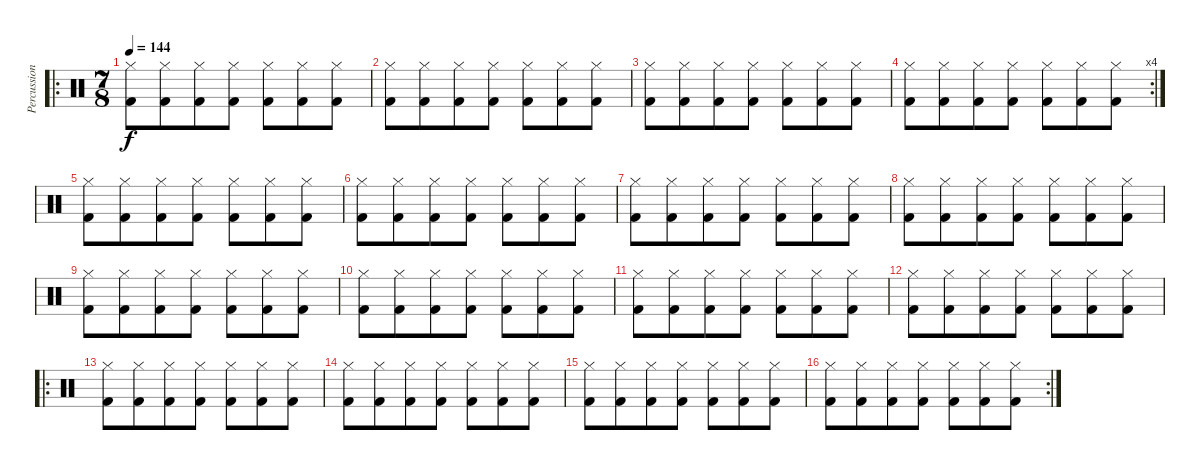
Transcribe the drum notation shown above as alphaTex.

\track ("Percussions" "Percussion") {instrument percussion}
\staff {score}
\articulation defaults
\ro
\ts (7 8)
\tempo 144
\clef neutral
\ks c
("Hi-Hat (closed)" "Kick (hit) 2").8{dy f} ("Hi-Hat (closed)" "Kick (hit) 2").8 ("Hi-Hat (closed)" "Kick (hit) 2").8 ("Hi-Hat (closed)" "Kick (hit) 2").8 ("Hi-Hat (closed)" "Kick (hit) 2").8 ("Hi-Hat (closed)" "Kick (hit) 2").8 ("Hi-Hat (closed)" "Kick (hit) 2").8 |
("Hi-Hat (closed)" "Kick (hit) 2").8 ("Hi-Hat (closed)" "Kick (hit) 2").8 ("Hi-Hat (closed)" "Kick (hit) 2").8 ("Hi-Hat (closed)" "Kick (hit) 2").8 ("Hi-Hat (closed)" "Kick (hit) 2").8 ("Hi-Hat (closed)" "Kick (hit) 2").8 ("Hi-Hat (closed)" "Kick (hit) 2").8 |
("Hi-Hat (closed)" "Kick (hit) 2").8 ("Hi-Hat (closed)" "Kick (hit) 2").8 ("Hi-Hat (closed)" "Kick (hit) 2").8 ("Hi-Hat (closed)" "Kick (hit) 2").8 ("Hi-Hat (closed)" "Kick (hit) 2").8 ("Hi-Hat (closed)" "Kick (hit) 2").8 ("Hi-Hat (closed)" "Kick (hit) 2").8 |
\rc 4
("Hi-Hat (closed)" "Kick (hit) 2").8 ("Hi-Hat (closed)" "Kick (hit) 2").8 ("Hi-Hat (closed)" "Kick (hit) 2").8 ("Hi-Hat (closed)" "Kick (hit) 2").8 ("Hi-Hat (closed)" "Kick (hit) 2").8 ("Hi-Hat (closed)" "Kick (hit) 2").8 ("Hi-Hat (closed)" "Kick (hit) 2").8 |
("Hi-Hat (closed)" "Kick (hit) 2").8 ("Hi-Hat (closed)" "Kick (hit) 2").8 ("Hi-Hat (closed)" "Kick (hit) 2").8 ("Hi-Hat (closed)" "Kick (hit) 2").8 ("Hi-Hat (closed)" "Kick (hit) 2").8 ("Hi-Hat (closed)" "Kick (hit) 2").8 ("Hi-Hat (closed)" "Kick (hit) 2").8 |
("Hi-Hat (closed)" "Kick (hit) 2").8 ("Hi-Hat (closed)" "Kick (hit) 2").8 ("Hi-Hat (closed)" "Kick (hit) 2").8 ("Hi-Hat (closed)" "Kick (hit) 2").8 ("Hi-Hat (closed)" "Kick (hit) 2").8 ("Hi-Hat (closed)" "Kick (hit) 2").8 ("Hi-Hat (closed)" "Kick (hit) 2").8 |
("Hi-Hat (closed)" "Kick (hit) 2").8 ("Hi-Hat (closed)" "Kick (hit) 2").8 ("Hi-Hat (closed)" "Kick (hit) 2").8 ("Hi-Hat (closed)" "Kick (hit) 2").8 ("Hi-Hat (closed)" "Kick (hit) 2").8 ("Hi-Hat (closed)" "Kick (hit) 2").8 ("Hi-Hat (closed)" "Kick (hit) 2").8 |
("Hi-Hat (closed)" "Kick (hit) 2").8 ("Hi-Hat (closed)" "Kick (hit) 2").8 ("Hi-Hat (closed)" "Kick (hit) 2").8 ("Hi-Hat (closed)" "Kick (hit) 2").8 ("Hi-Hat (closed)" "Kick (hit) 2").8 ("Hi-Hat (closed)" "Kick (hit) 2").8 ("Hi-Hat (closed)" "Kick (hit) 2").8 |
("Hi-Hat (closed)" "Kick (hit) 2").8 ("Hi-Hat (closed)" "Kick (hit) 2").8 ("Hi-Hat (closed)" "Kick (hit) 2").8 ("Hi-Hat (closed)" "Kick (hit) 2").8 ("Hi-Hat (closed)" "Kick (hit) 2").8 ("Hi-Hat (closed)" "Kick (hit) 2").8 ("Hi-Hat (closed)" "Kick (hit) 2").8 |
("Hi-Hat (closed)" "Kick (hit) 2").8 ("Hi-Hat (closed)" "Kick (hit) 2").8 ("Hi-Hat (closed)" "Kick (hit) 2").8 ("Hi-Hat (closed)" "Kick (hit) 2").8 ("Hi-Hat (closed)" "Kick (hit) 2").8 ("Hi-Hat (closed)" "Kick (hit) 2").8 ("Hi-Hat (closed)" "Kick (hit) 2").8 |
("Hi-Hat (closed)" "Kick (hit) 2").8 ("Hi-Hat (closed)" "Kick (hit) 2").8 ("Hi-Hat (closed)" "Kick (hit) 2").8 ("Hi-Hat (closed)" "Kick (hit) 2").8 ("Hi-Hat (closed)" "Kick (hit) 2").8 ("Hi-Hat (closed)" "Kick (hit) 2").8 ("Hi-Hat (closed)" "Kick (hit) 2").8 |
("Hi-Hat (closed)" "Kick (hit) 2").8 ("Hi-Hat (closed)" "Kick (hit) 2").8 ("Hi-Hat (closed)" "Kick (hit) 2").8 ("Hi-Hat (closed)" "Kick (hit) 2").8 ("Hi-Hat (closed)" "Kick (hit) 2").8 ("Hi-Hat (closed)" "Kick (hit) 2").8 ("Hi-Hat (closed)" "Kick (hit) 2").8 |
\ro
("Hi-Hat (closed)" "Kick (hit) 2").8 ("Hi-Hat (closed)" "Kick (hit) 2").8 ("Hi-Hat (closed)" "Kick (hit) 2").8 ("Hi-Hat (closed)" "Kick (hit) 2").8 ("Hi-Hat (closed)" "Kick (hit) 2").8 ("Hi-Hat (closed)" "Kick (hit) 2").8 ("Hi-Hat (closed)" "Kick (hit) 2").8 |
("Hi-Hat (closed)" "Kick (hit) 2").8 ("Hi-Hat (closed)" "Kick (hit) 2").8 ("Hi-Hat (closed)" "Kick (hit) 2").8 ("Hi-Hat (closed)" "Kick (hit) 2").8 ("Hi-Hat (closed)" "Kick (hit) 2").8 ("Hi-Hat (closed)" "Kick (hit) 2").8 ("Hi-Hat (closed)" "Kick (hit) 2").8 |
("Hi-Hat (closed)" "Kick (hit) 2").8 ("Hi-Hat (closed)" "Kick (hit) 2").8 ("Hi-Hat (closed)" "Kick (hit) 2").8 ("Hi-Hat (closed)" "Kick (hit) 2").8 ("Hi-Hat (closed)" "Kick (hit) 2").8 ("Hi-Hat (closed)" "Kick (hit) 2").8 ("Hi-Hat (closed)" "Kick (hit) 2").8 |
\rc 2
("Hi-Hat (closed)" "Kick (hit) 2").8 ("Hi-Hat (closed)" "Kick (hit) 2").8 ("Hi-Hat (closed)" "Kick (hit) 2").8 ("Hi-Hat (closed)" "Kick (hit) 2").8 ("Hi-Hat (closed)" "Kick (hit) 2").8 ("Hi-Hat (closed)" "Kick (hit) 2").8 ("Hi-Hat (closed)" "Kick (hit) 2").8
